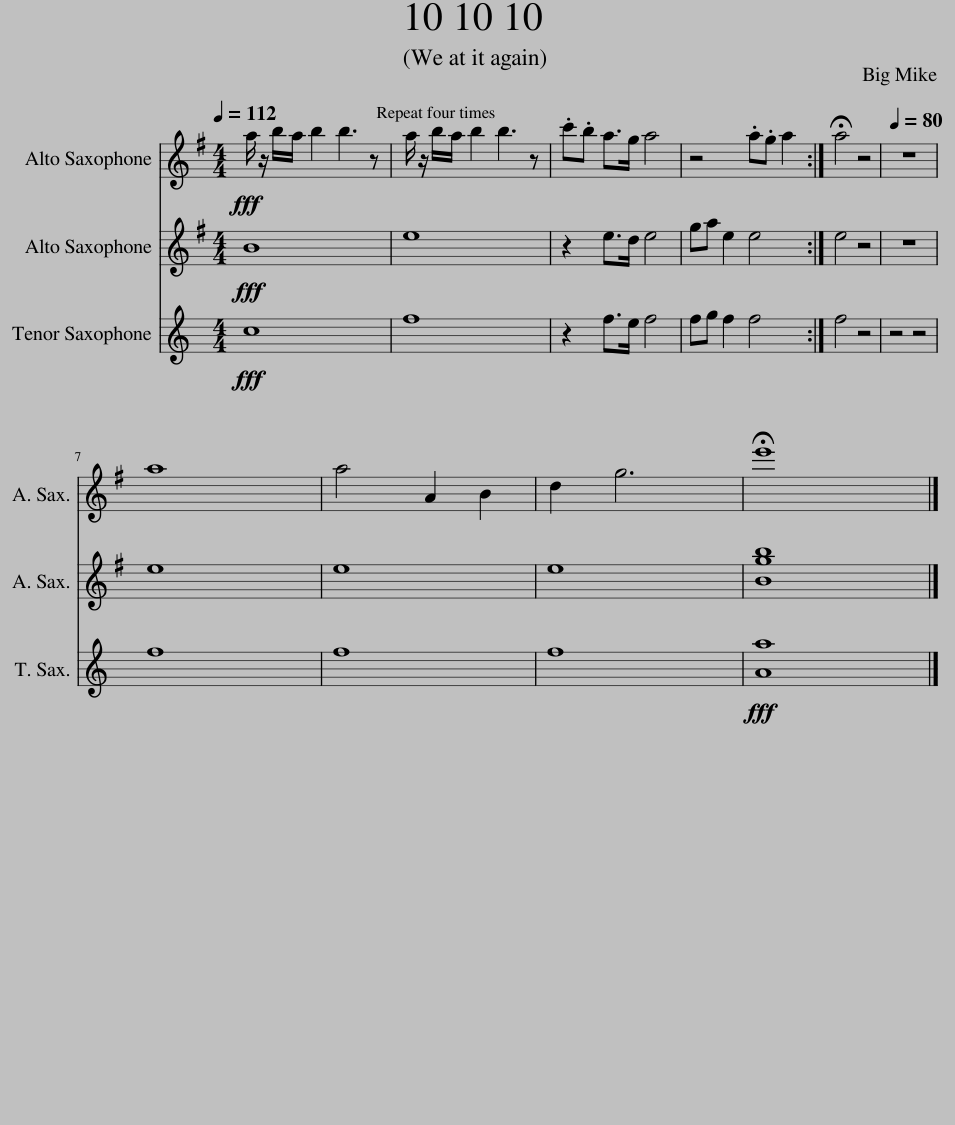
X:1
%%score 1 2 3
L:1/8
Q:1/4=112
M:4/4
I:linebreak $
K:none
V:1 treble transpose=-9
V:2 treble transpose=-9
V:3 treble transpose=-14
V:1
[K:G]!fff! a/ z/ b/a/ b2 b3 z | a/ z/ b/a/ b2 b3 z | .c'.b a>g a4 | z4 .a.g a2 :| !fermata!a4 z4 | %5
[Q:1/4=80] z8 |$ a8 | a4 A2 B2 | d2 g6 | !fermata!e'8 |] %10
V:2
[K:G]!fff! B8 | e8 | z2 e>d e4 | ga e2 e4 :| e4 z4 | %5
 z8 |$ e8 | e8 | e8 | [Bgb]8 |] %10
V:3
[K:C]!fff! c8 | f8 | z2 f>e f4 | fg f2 f4 :| f4 z4 | %5
 z4 z4 |$ f8 | f8 | f8 |!fff! [Aa]8 |] %10
